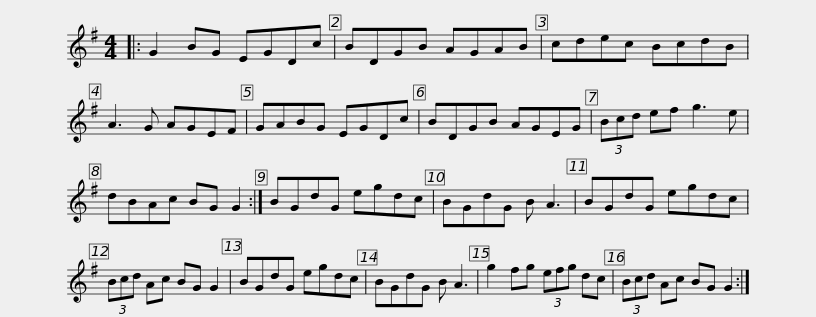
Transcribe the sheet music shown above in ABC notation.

X:1
L:1/8
M:4/4
I:linebreak $
K:G
V:1 treble
V:1
|: G2 BG EGDc | BDGB AGAB | cdec BcdB | A3 G AGEF | GABG EGDc |$ %5
 BDGB AGEG | (3Bcd ef g3 e | dBAc BG G2 :| BGdG egdc | BGdG B A3 | %10
 BGdG egdc |$ (3Bcd Ac BG G2 | BGdG egdc | BGdG B A3 | g2 fg (3efg dc | %15
 (3Bcd Ac BG G2 :| %16
